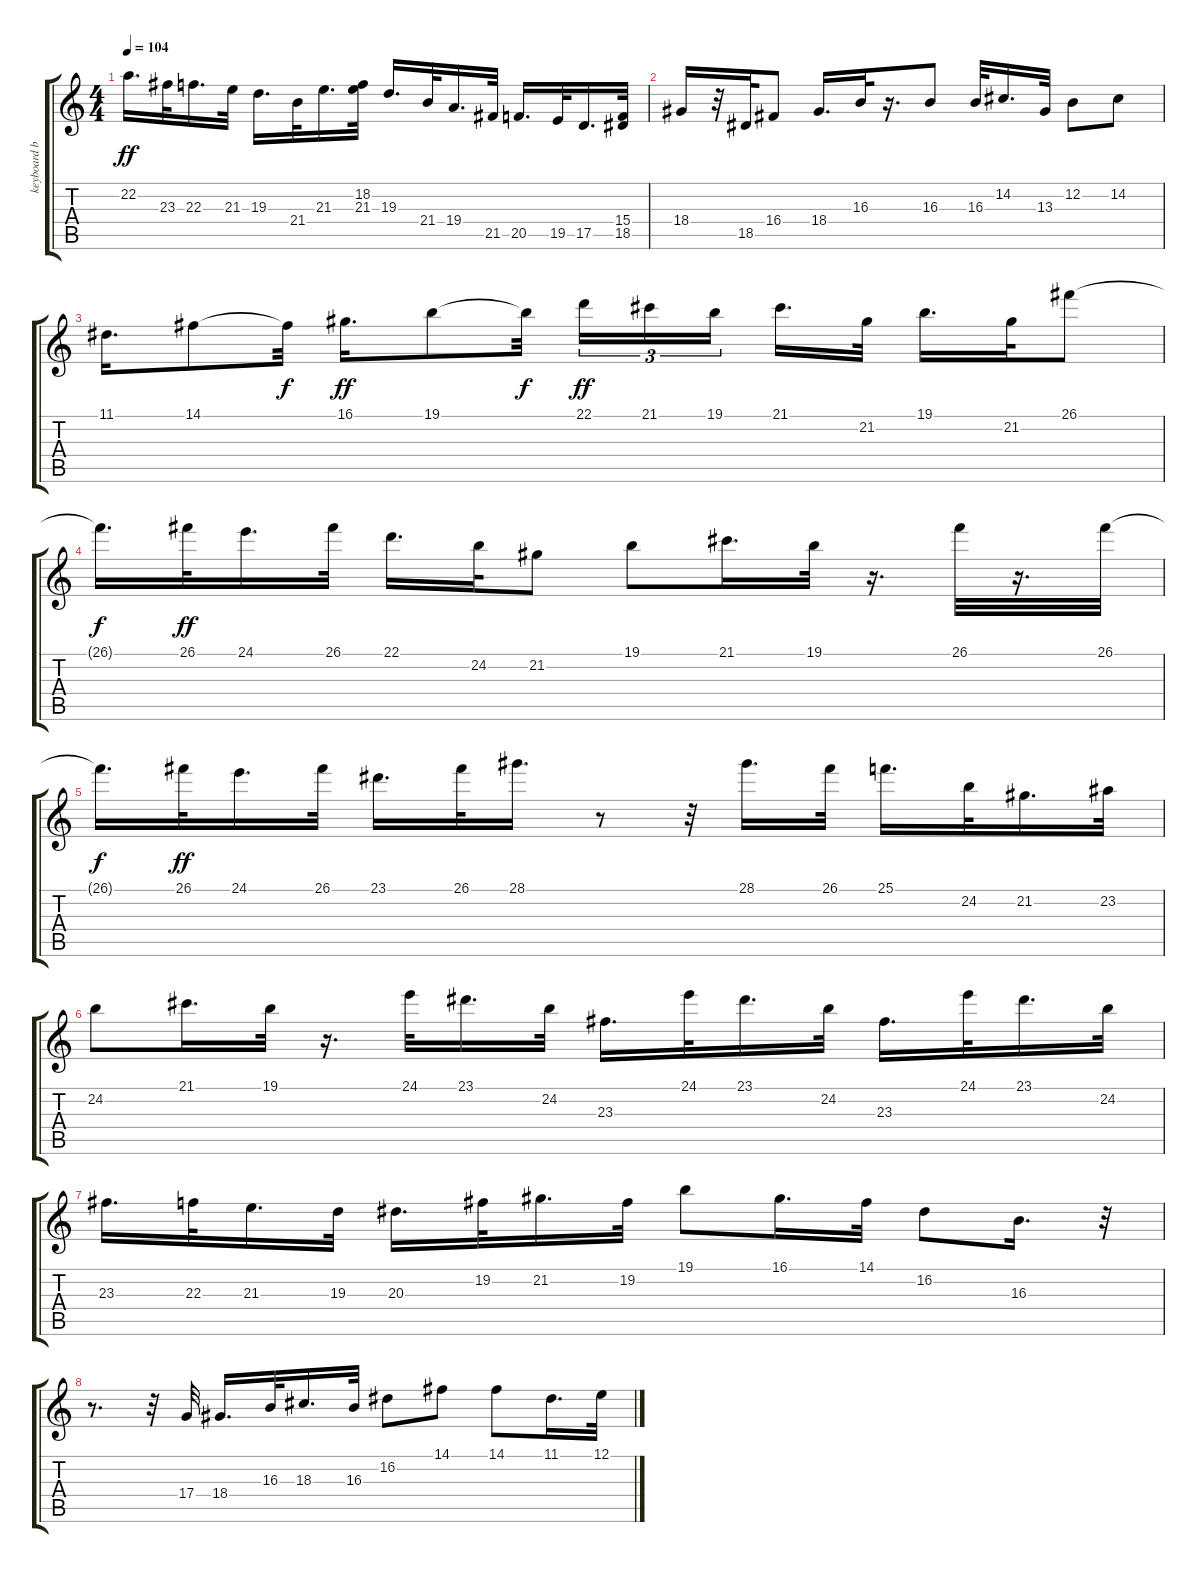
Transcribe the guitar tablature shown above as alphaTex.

\track ("keyboard brass" "keyboard b") {instrument synthbrass1}
\staff {score tabs}
\tuning (E4 B3 G3 D3 A2 E2) {hide}
\ts (4 4)
\tempo 104
\clef g2
\ks c
22.2.16{d dy ff} 23.3.32 22.3.16{d} 21.3.32 19.3.16{d} 21.4.32 21.3.16{d} (18.2 21.3).32 19.3.16{d} 21.4.32 19.4.16{d} 21.5.32 20.5.16{d} 19.5.32 17.5.16{d} (15.4 18.5).32 |
18.4.16 r.32 18.5.32 16.4.8 18.4.16{d} 16.3.32 r.16{d} 16.3.8 16.3.32 14.2.16{d} 13.3.32 12.2.8 14.2.8 |
11.1.16{d} 14.1.8 14.1{t}.32{dy f} 16.1.16{d dy ff} 19.1.8 19.1{t}.32{dy f} 22.1.16{tu (3 2) dy ff} 21.1.16{tu (3 2)} 19.1.16{tu (3 2) beam splitsecondary} 21.1.16{d} 21.2.32 19.1.16{d} 21.2.32 26.1.8 |
26.1{t}.16{d dy f} 26.1.32{dy ff} 24.1.16{d} 26.1.32 22.1.16{d} 24.2.32 21.2.8 19.1.8 21.1.16{d} 19.1.32 r.16{d} 26.1.32 r.16{d} 26.1.32 |
26.1{t}.16{d dy f} 26.1.32{dy ff} 24.1.16{d} 26.1.32 23.1.16{d} 26.1.32 28.1.16{d} r.8 r.32 28.1.16{d} 26.1.32 25.1.16{d} 24.2.32 21.2.16{d} 23.2.32 |
24.2.8 21.1.16{d} 19.1.32 r.16{d} 24.1.32 23.1.16{d} 24.2.32 23.3.16{d} 24.1.32 23.1.16{d} 24.2.32 23.3.16{d} 24.1.32 23.1.16{d} 24.2.32 |
23.3.16{d} 22.3.32 21.3.16{d} 19.3.32 20.3.16{d} 19.2.32 21.2.16{d} 19.2.32 19.1.8 16.1.16{d} 14.1.32 16.2.8 16.3.16{d} r.32 |
r.8{d} r.32 17.4.32 18.4.16{d} 16.3.32 18.3.16{d} 16.3.32 16.2.8 14.1.8 14.1.8 11.1.16{d} 12.1.32
